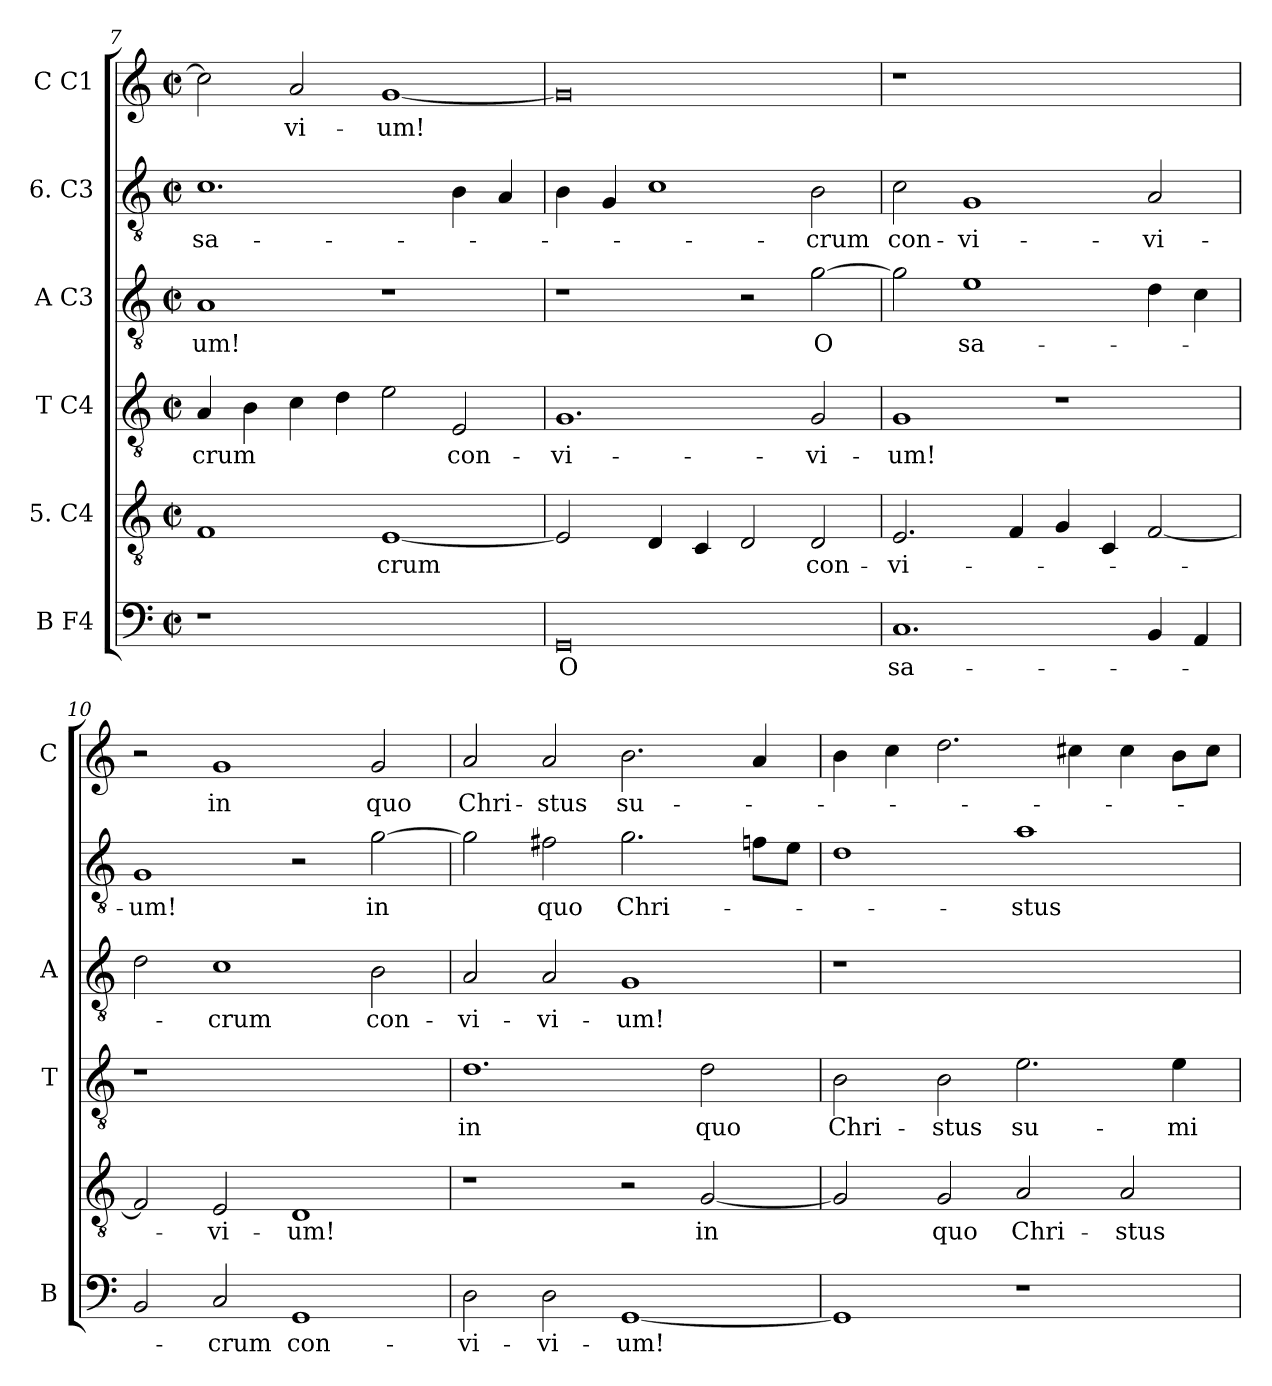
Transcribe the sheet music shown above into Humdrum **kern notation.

**kern	**text	**kern	**text	**kern	**text	**kern	**text	**kern	**text	**kern	**text
*part6	*part6	*part5	*part5	*part4	*part4	*part3	*part3	*part2	*part2	*part1	*part1
*staff6	*staff6	*staff5	*staff5	*staff4	*staff4	*staff3	*staff3	*staff2	*staff2	*staff1	*staff1
*I"B F4	*	*I"5. C4	*	*I"T C4	*	*I"A C3	*	*I"6. C3	*	*I"C C1	*
*I'B	*	*	*	*I'T	*	*I'A	*	*	*	*I'C	*
!!LO:LB:g=z
*clefF4	*	*clefGv2	*	*clefGv2	*	*clefGv2	*	*clefGv2	*	*clefG2	*
*k[]	*	*k[]	*	*k[]	*	*k[]	*	*k[]	*	*k[]	*
*C:	*	*C:	*	*C:	*	*C:	*	*C:	*	*C:	*
*M2/2	*	*M2/2	*	*M2/2	*	*M2/2	*	*M2/2	*	*M2/2	*
*met(c|)	*	*met(c|)	*	*met(c|)	*	*met(c|)	*	*met(c|)	*	*met(c|)	*
=7	=7	=7	=7	=7	=7	=7	=7	=7	=7	=7	=7
!	!	!	!	!	!LO:LY:b	!	!LO:LY:b	!	!LO:LY:b	!	!
1r	.	1F	.	4A/	-crum	1A	-um!	1.c	sa-	2cc\]	.
.	.	.	.	4B\	.	.	.	.	.	.	.
!	!	!	!	!	!	!	!	!	!	!	!LO:LY:b
.	.	.	.	4c\	.	.	.	.	.	2a/	-vi-
.	.	.	.	4d\	.	.	.	.	.	.	.
!	!	!	!LO:LY:b	!	!	!	!	!	!	!	!LO:LY:b
1ryy	.	[1E	-crum	2e\	.	1r	.	.	.	[1g	-um!
!	!	!	!	!	!LO:LY:b	!	!	!	!	!	!
.	.	.	.	2E/	con-	.	.	4B\	.	.	.
.	.	.	.	.	.	.	.	4A/	.	.	.
=8	=8	=8	=8	=8	=8	=8	=8	=8	=8	=8	=8
!	!LO:LY:b	!	!	!	!LO:LY:b	!	!	!	!	!	!
0GG	O	2E/]	.	1.G	-vi-	1r	.	4B\	.	0g]	.
.	.	.	.	.	.	.	.	4G/	.	.	.
.	.	4D/	.	.	.	.	.	1c	.	.	.
.	.	4C/	.	.	.	.	.	.	.	.	.
.	.	2D/	.	.	.	2r	.	.	.	.	.
!	!	!	!LO:LY:b	!	!LO:LY:b	!	!LO:LY:b	!	!LO:LY:b	!	!
.	.	2D/	con-	2G/	-vi-	[2g\	O	2B\	-crum	.	.
=9	=9	=9	=9	=9	=9	=9	=9	=9	=9	=9	=9
!	!LO:LY:b	!	!LO:LY:b	!	!LO:LY:b	!	!	!	!LO:LY:b	!	!
1.C	sa-	2.E/	-vi-	1G	-um!	2g\]	.	2c\	con-	1r	.
!	!	!	!	!	!	!	!LO:LY:b	!	!LO:LY:b	!	!
.	.	.	.	.	.	1e	sa-	1G	-vi-	.	.
.	.	4F/	.	.	.	.	.	.	.	.	.
.	.	4G/	.	1r	.	.	.	.	.	1ryy	.
.	.	4C/	.	.	.	.	.	.	.	.	.
!	!	!	!	!	!	!	!	!	!LO:LY:b	!	!
4BB/	.	[2F/	.	.	.	4d\	.	2A/	-vi-	.	.
4AA/	.	.	.	.	.	4c\	.	.	.	.	.
=10	=10	=10	=10	=10	=10	=10	=10	=10	=10	=10	=10
!	!	!	!	!	!	!	!	!	!LO:LY:b	!	!
2BB/	.	2F/]	.	1r	.	2d\	.	1G	-um!	2r	.
!	!LO:LY:b	!	!LO:LY:b	!	!	!	!LO:LY:b	!	!	!	!LO:LY:b
2C/	-crum	2E/	-vi-	.	.	1c	-crum	.	.	1g	in
!	!LO:LY:b	!	!LO:LY:b	!	!	!	!	!	!	!	!
1GG	con-	1D	-um!	1ryy	.	.	.	2r	.	.	.
!	!	!	!	!	!	!	!LO:LY:b	!	!LO:LY:b	!	!LO:LY:b
.	.	.	.	.	.	2B\	con-	[2g\	in	2g/	quo
=11	=11	=11	=11	=11	=11	=11	=11	=11	=11	=11	=11
!	!LO:LY:b	!	!	!	!LO:LY:b	!	!LO:LY:b	!	!	!	!LO:LY:b
2D\	-vi-	1r	.	1.d	in	2A/	-vi-	2g\]	.	2a/	Chri-
!	!LO:LY:b	!	!	!	!	!	!LO:LY:b	!	!LO:LY:b	!	!LO:LY:b
2D\	-vi-	.	.	.	.	2A/	-vi-	2f#\	quo	2a/	-stus
!	!LO:LY:b	!	!	!	!	!	!LO:LY:b	!	!LO:LY:b	!	!LO:LY:b
[1GG	-um!	2r	.	.	.	1G	-um!	2.g\	Chri-	2.b\	su-
!	!	!	!LO:LY:b	!	!LO:LY:b	!	!	!	!	!	!
.	.	[2G/	in	2d\	quo	.	.	.	.	.	.
.	.	.	.	.	.	.	.	8fn\L	.	4a/	.
.	.	.	.	.	.	.	.	8e\J	.	.	.
=12	=12	=12	=12	=12	=12	=12	=12	=12	=12	=12	=12
!	!	!	!	!	!LO:LY:b	!	!	!	!	!	!
1GG]	.	2G/]	.	2B\	Chri-	1r	.	1d	.	4b\	.
.	.	.	.	.	.	.	.	.	.	4cc\	.
!	!	!	!LO:LY:b	!	!LO:LY:b	!	!	!	!	!	!
.	.	2G/	quo	2B\	-stus	.	.	.	.	2.dd\	.
!	!	!	!LO:LY:b	!	!LO:LY:b	!	!	!	!LO:LY:b	!	!
1r	.	2A/	Chri-	2.e\	su-	1ryy	.	1a	-stus	.	.
.	.	.	.	.	.	.	.	.	.	4cc#X\	.
!	!	!	!LO:LY:b	!	!	!	!	!	!	!	!
.	.	2A/	-stus	.	.	.	.	.	.	4cc#\	.
!	!	!	!	!	!LO:LY:b	!	!	!	!	!	!
.	.	.	.	4e\	-mi-	.	.	.	.	8b\L	.
.	.	.	.	.	.	.	.	.	.	8cc#\J	.
=	=	=	=	=	=	=	=	=	=	=	=
*-	*-	*-	*-	*-	*-	*-	*-	*-	*-	*-	*-
